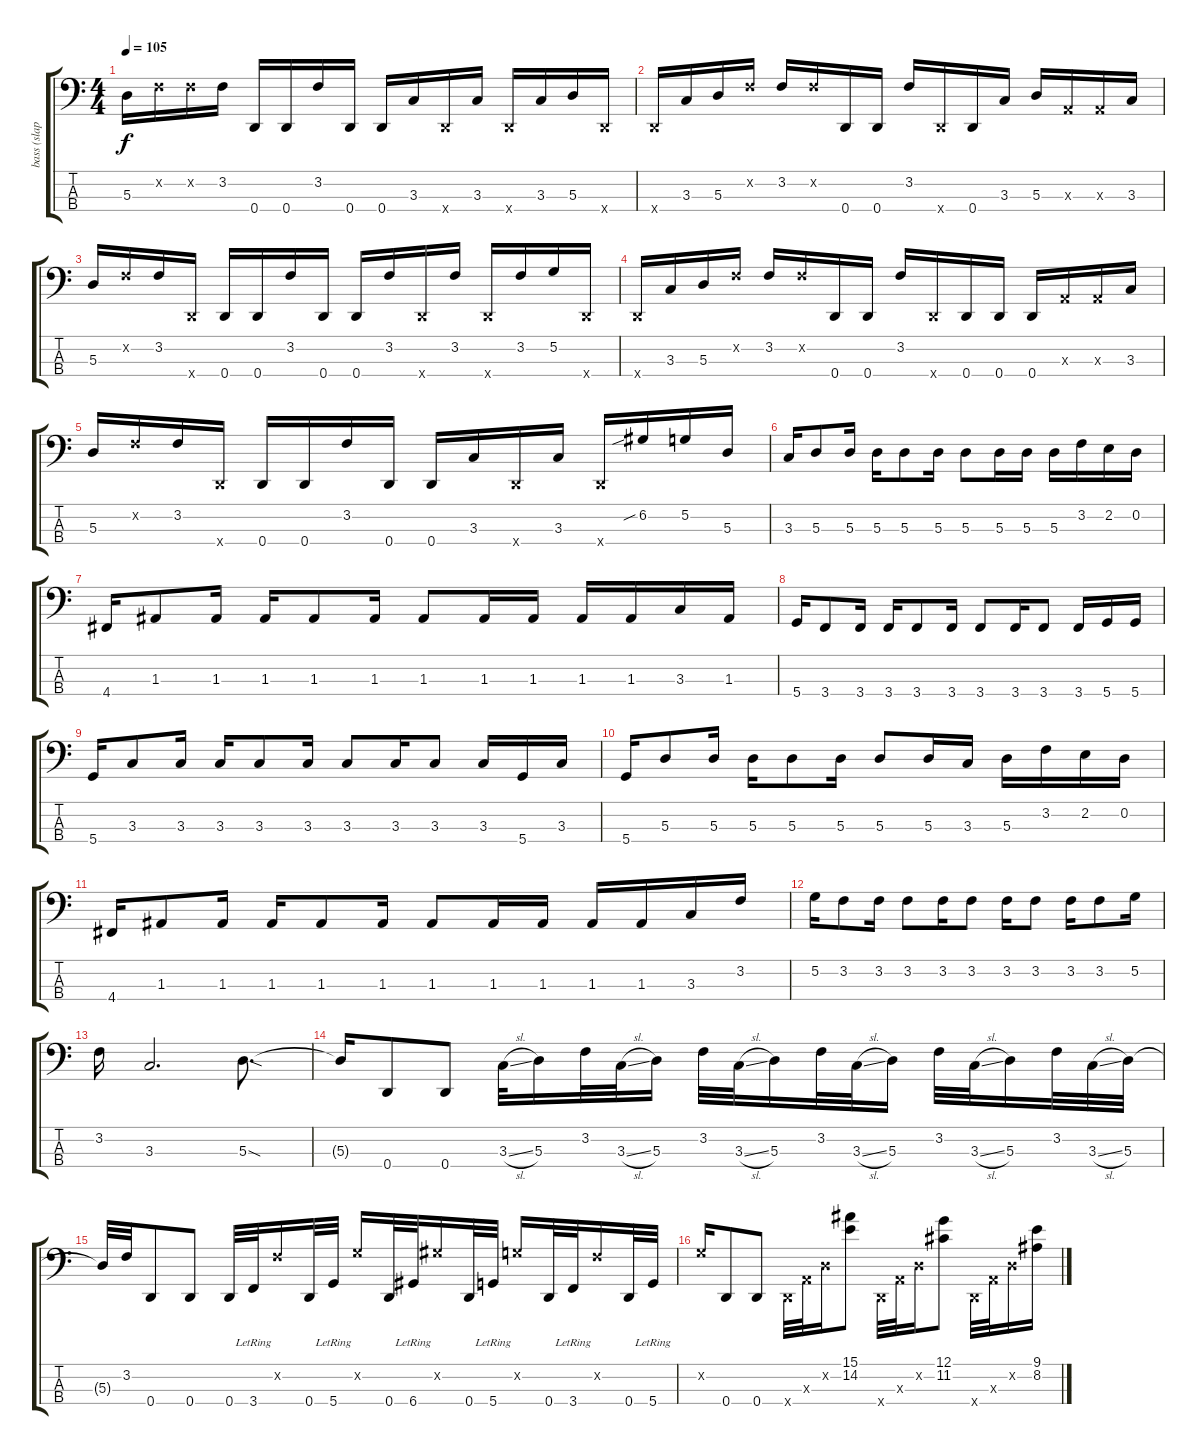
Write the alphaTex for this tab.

\track ("bass (slap)" "bass (slap") {instrument slapbass1}
\staff {score tabs}
\tuning (G2 D2 A1 D1) {hide}
\ts (4 4)
\tempo 105
\clef f4
\ks c
5.3.16{dy f} 3.2{x}.16 3.2{x}.16 3.2.16 0.4.16 0.4.16 3.2.16 0.4.16 0.4.16 3.3.16 0.4{x}.16 3.3.16 0.4{x}.16 3.3.16 5.3.16 0.4{x}.16 |
0.4{x}.16 3.3.16 5.3.16 3.2{x}.16 3.2.16 3.2{x}.16 0.4.16 0.4.16 3.2.16 0.4{x}.16 0.4.16 3.3.16 5.3.16 0.3{x}.16 0.3{x}.16 3.3.16 |
5.3.16 3.2{x}.16 3.2.16 0.4{x}.16 0.4.16 0.4.16 3.2.16 0.4.16 0.4.16 3.2.16 0.4{x}.16 3.2.16 0.4{x}.16 3.2.16 5.2.16 0.4{x}.16 |
0.4{x}.16 3.3.16 5.3.16 3.2{x}.16 3.2.16 3.2{x}.16 0.4.16 0.4.16 3.2.16 0.4{x}.16 0.4.16 0.4.16 0.4.16 0.3{x}.16 0.3{x}.16 3.3.16 |
5.3.16 3.2{x}.16 3.2.16 0.4{x}.16 0.4.16 0.4.16 3.2.16 0.4.16 0.4.16 3.3.16 0.4{x}.16 3.3.16 0.4{x}.16 6.2{sib}.16 5.2.16 5.3.16 |
3.3.16 5.3.8 5.3.16 5.3.16 5.3.8 5.3.16 5.3.8 5.3.16 5.3.16 5.3.16 3.2.16 2.2.16 0.2.16 |
4.4.16 1.3.8 1.3.16 1.3.16 1.3.8 1.3.16 1.3.8 1.3.16 1.3.16 1.3.16 1.3.16 3.3.16 1.3.16 |
5.4.16 3.4.8 3.4.16 3.4.16 3.4.8 3.4.16 3.4.8 3.4.16 3.4.8 3.4.16 5.4.16 5.4.16 |
5.4.16 3.3.8 3.3.16 3.3.16 3.3.8 3.3.16 3.3.8 3.3.16 3.3.8 3.3.16 5.4.16 3.3.16 |
5.4.16 5.3.8 5.3.16 5.3.16 5.3.8 5.3.16 5.3.8 5.3.16 3.3.16 5.3.16 3.2.16 2.2.16 0.2.16 |
4.4.16 1.3.8 1.3.16 1.3.16 1.3.8 1.3.16 1.3.8 1.3.16 1.3.16 1.3.16 1.3.16 3.3.16 3.2.16 |
5.2.16 3.2.8 3.2.16 3.2.8 3.2.16 3.2.8 3.2.16 3.2.8 3.2.16 3.2.8 5.2.16 |
3.2.16 3.3.2{d} 5.3{sod}.8{d} |
5.3{t}.16 0.4.8 0.4.8 3.3{sl}.32 5.3.16 3.2.32 3.3{sl}.32 5.3.16 3.2.32 3.3{sl}.32 5.3.16 3.2.32 3.3{sl}.32 5.3.16 3.2.32 3.3{sl}.32 5.3.16 3.2.32 3.3{sl}.32 5.3.32 |
5.3{t}.32 3.2.32 0.4.8 0.4.8 0.4.32 3.4{lr}.32 3.2{x}.16 0.4.32 5.4{lr}.32 5.2{x}.16 0.4.32 6.4{lr}.32 6.2{x}.16 0.4.32 5.4{lr}.32 5.2{x}.16 0.4.32 3.4{lr}.32 3.2{x}.16 0.4.32 5.4{lr}.32 |
5.2{x}.16 0.4.8 0.4.8 0.4{x}.32 0.3{x}.32 0.2{x}.16 (15.1 14.2).8 0.4{x}.32 0.3{x}.32 0.2{x}.16 (12.1 11.2).8 0.4{x}.32 0.3{x}.32 0.2{x}.16 (9.1 8.2).16
